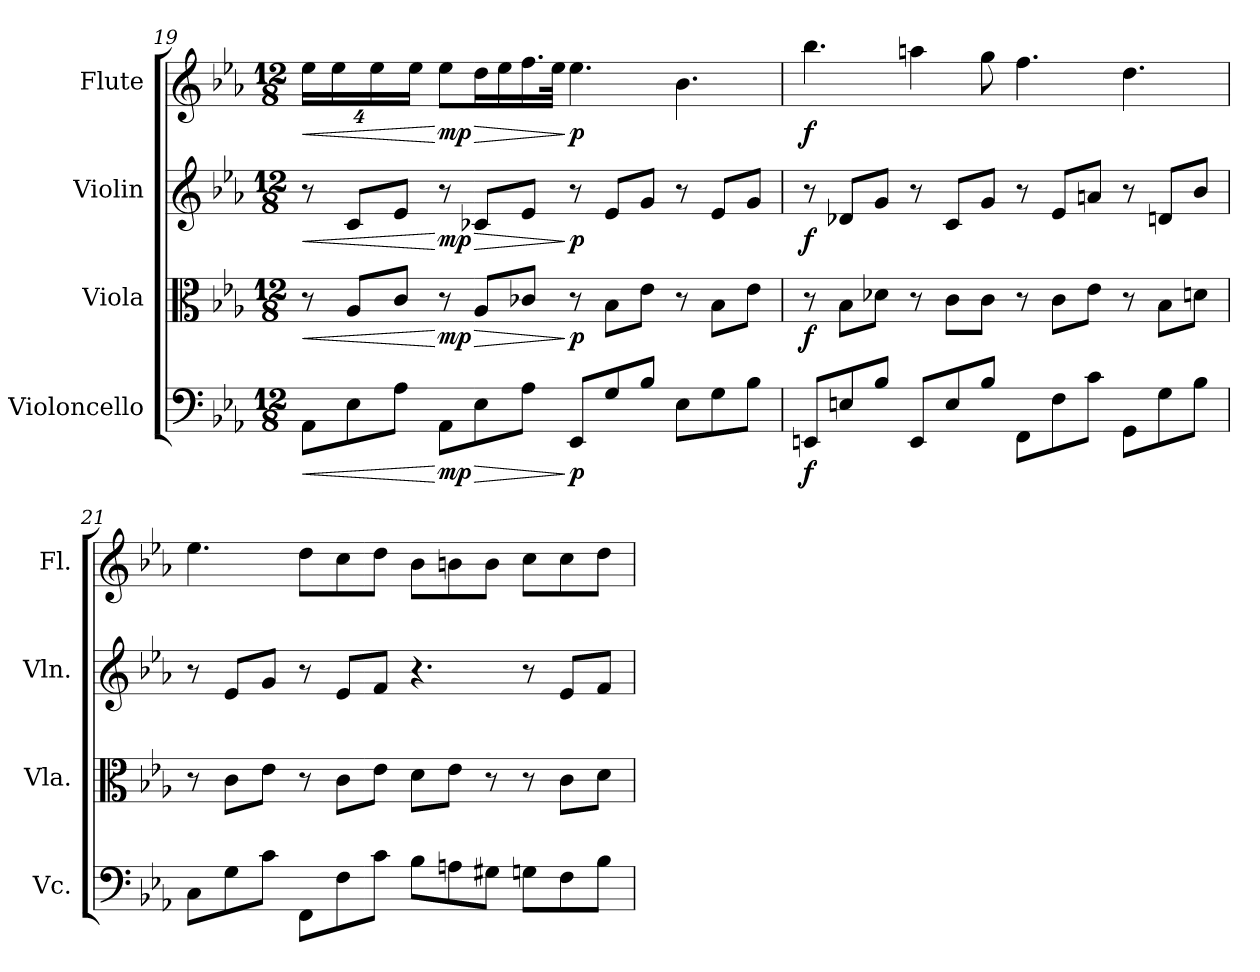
**kern	**dynam	**kern	**dynam	**kern	**dynam	**kern	**dynam
*part4	*part4	*part3	*part3	*part2	*part2	*part1	*part1
*staff4	*staff4	*staff3	*staff3	*staff2	*staff2	*staff1	*staff1
*I"Violoncello	*	*I"Viola	*	*I"Violin	*	*I"Flute	*
*I'Vc.	*	*I'Vla.	*	*I'Vln.	*	*I'Fl.	*
!!LO:LB:g=z
*clefF4	*	*clefC3	*	*clefG2	*	*clefG2	*
*k[b-e-a-]	*	*k[b-e-a-]	*	*k[b-e-a-]	*	*k[b-e-a-]	*
*M12/8	*	*M12/8	*	*M12/8	*	*M12/8	*
=19	=19	=19	=19	=19	=19	=19	=19
!	!LO:HP:b	!	!LO:HP:b	!	!LO:HP:b	!	!
*	*	*	*	*	*	*Xbrackettup	*
!	!	!	!	!	!	!	!LO:HP:b
8AA-\L	<	8r	<	8r	<	32%3ee-\L	<
.	.	.	.	.	.	32%3ee-\	.
8E-\	.	8A-/L	.	8c/L	.	.	.
.	.	.	.	.	.	32%3ee-\	.
8A-\J	.	8c/J	.	8e-/J	.	.	.
.	.	.	.	.	.	32%3ee-\J	.
!	!LO:DY:n=1:b	!	!LO:DY:n=1:b	!	!LO:DY:n=1:b	!	!LO:DY:n=1:b
8AA-\L	[ mp	8r	[ mp	8r	[ mp	8ee-\L	[ mp
!	!LO:HP:b	!	!LO:HP:b	!	!LO:HP:b	!	!LO:HP:b
8E-\	>	8A-/L	>	8c-X/L	>	16dd\L	>
.	.	.	.	.	.	16ee-\	.
8A-\J	.	8c-X/J	.	8e-/J	.	16.ff\	.
.	.	.	.	.	.	32ee-\JJk	.
!	!LO:DY:n=2:b	!	!LO:DY:n=2:b	!	!LO:DY:n=2:b	!	!LO:DY:n=2:b
8EE-/L	] p	8r	] p	8r	] p	4.ee-\	] p
8G/	.	8B-\L	.	8e-/L	.	.	.
8B-/J	.	8e-\J	.	8g/J	.	.	.
8E-\L	.	8r	.	8r	.	4.b-\	.
8G\	.	8B-\L	.	8e-/L	.	.	.
8B-\J	.	8e-\J	.	8g/J	.	.	.
=20	=20	=20	=20	=20	=20	=20	=20
!	!LO:DY:b	!	!LO:DY:b	!	!LO:DY:b	!	!LO:DY:b
8EEn/L	f	8r	f	8r	f	4.bb-\	f
8En/	.	8B-\L	.	8d-X/L	.	.	.
8B-/J	.	8d-X\J	.	8g/J	.	.	.
8EE/L	.	8r	.	8r	.	4aan\	.
8E/	.	8c\L	.	8c/L	.	.	.
8B-/J	.	8c\J	.	8g/J	.	8gg\	.
8FF\L	.	8r	.	8r	.	4.ff\	.
8F\	.	8c\L	.	8e-/L	.	.	.
8c\J	.	8e-\J	.	8an/J	.	.	.
8GG\L	.	8r	.	8r	.	4.dd\	.
8G\	.	8B-\L	.	8dn/L	.	.	.
8B-\J	.	8dn\J	.	8b-/J	.	.	.
!!LO:LB:g=z
=21	=21	=21	=21	=21	=21	=21	=21
8C\L	.	8r	.	8r	.	4.ee-\	.
8G\	.	8c\L	.	8e-/L	.	.	.
8c\J	.	8e-\J	.	8g/J	.	.	.
8FF\L	.	8r	.	8r	.	8dd\L	.
8F\	.	8c\L	.	8e-/L	.	8cc\	.
8c\J	.	8e-\J	.	8f/J	.	8dd\J	.
8B-\L	.	8d\L	.	4.r	.	8b-\L	.
8An\	.	8e-\J	.	.	.	8bn\	.
8G#X\J	.	8r	.	.	.	8b\J	.
8Gn\L	.	8r	.	8r	.	8cc\L	.
8F\	.	8c\L	.	8e-/L	.	8cc\	.
8B-\J	.	8d\J	.	8f/J	.	8dd\J	.
=	=	=	=	=	=	=	=
*-	*-	*-	*-	*-	*-	*-	*-
